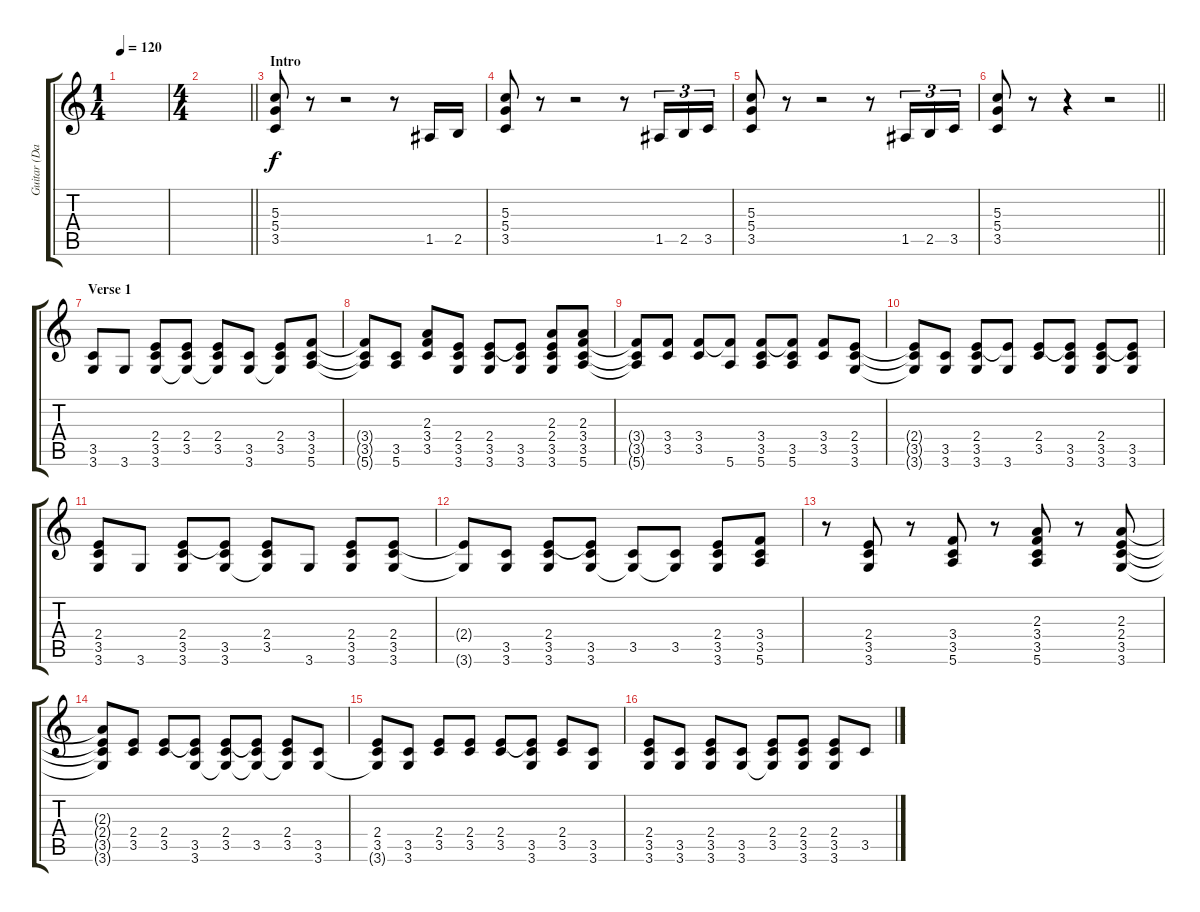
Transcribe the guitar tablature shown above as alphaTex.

\track ("Guitar (David Denny)" "Guitar (Da") {instrument electricguitarclean}
\staff {score tabs}
\tuning (E4 B3 G3 D3 A2 E2) {hide}
\ts (1 4)
\tempo 120
\clef g2
\ks c
|
\ts (4 4)
\barLineRight lightlight
|
\section ("" "Intro")
(5.3 5.4 3.5).8{volume 16 instrument overdrivenguitar} r.8 r.2 r.8 1.5.16 2.5.16 |
(5.3 5.4 3.5).8 r.8 r.2 r.8 1.5.16{tu (3 2)} 2.5.16{tu (3 2)} 3.5.16{tu (3 2)} |
(5.3 5.4 3.5).8 r.8 r.2 r.8 1.5.16{tu (3 2)} 2.5.16{tu (3 2)} 3.5.16{tu (3 2)} |
\barLineRight lightlight
(5.3 5.4 3.5).8 r.8 r.4 r.2 |
\section ("" "Verse 1")
(3.5 3.6).8{dy f instrument electricguitarclean} 3.6.8 (2.4 3.5 3.6).8 (2.4 3.5 3.6{t}).8 (2.4 3.5 3.6{t}).8 (3.5 3.6).8 (2.4 3.5 3.6{t}).8 (3.4 3.5 5.6).8 |
(3.4{t} 3.5{t} 5.6{t}).8 (3.5 5.6).8 (2.3 3.4 3.5).8 (2.4 3.5 3.6).8 (2.4 3.5 3.6).8 (2.4{t} 3.5 3.6).8 (2.3 2.4 3.5 3.6).8 (2.3 3.4 3.5 5.6).8 |
(3.4{t} 3.5{t} 5.6{t}).8 (3.4 3.5).8 (3.4 3.5).8 (3.4{t} 5.6).8 (3.4 3.5 5.6).8 (3.4{t} 3.5 5.6).8 (3.4 3.5).8 (2.4 3.5 3.6).8 |
(2.4{t} 3.5{t} 3.6{t}).8 (3.5 3.6).8 (2.4 3.5 3.6).8 (2.4{t} 3.6).8 (2.4 3.5).8 (2.4{t} 3.5 3.6).8 (2.4 3.5 3.6).8 (2.4{t} 3.5 3.6).8 |
(2.4 3.5 3.6).8 3.6.8 (2.4 3.5 3.6).8 (2.4{t} 3.5 3.6).8 (2.4 3.5 3.6{t}).8 3.6.8 (2.4 3.5 3.6).8 (2.4 3.5 3.6).8 |
(2.4{t} 3.6{t}).8 (3.5 3.6).8 (2.4 3.5 3.6).8 (2.4{t} 3.5 3.6).8 (3.5 3.6{t}).8 (3.5 3.6{t}).8 (2.4 3.5 3.6).8 (3.4 3.5 5.6).8 |
r.8 (2.4 3.5 3.6).8 r.8 (3.4 3.5 5.6).8 r.8 (2.3 3.4 3.5 5.6).8 r.8 (2.3 2.4 3.5 3.6).8 |
(2.3{t} 2.4{t} 3.5{t} 3.6{t}).8 (2.4 3.5).8 (2.4 3.5).8 (2.4{t} 3.5 3.6).8 (2.4 3.5 3.6{t}).8 (2.4{t} 3.5 3.6{t}).8 (2.4 3.5 3.6{t}).8 (3.5 3.6).8 |
(2.4 3.5 3.6{t}).8 (3.5 3.6).8 (2.4 3.5).8 (2.4 3.5).8 (2.4 3.5).8 (2.4{t} 3.5 3.6).8 (2.4 3.5).8 (3.5 3.6).8 |
(2.4 3.5 3.6).8 (3.5 3.6).8 (2.4 3.5 3.6).8 (3.5 3.6).8 (2.4 3.5 3.6{t}).8 (2.4 3.5 3.6).8 (2.4 3.5 3.6).8 3.5.8
